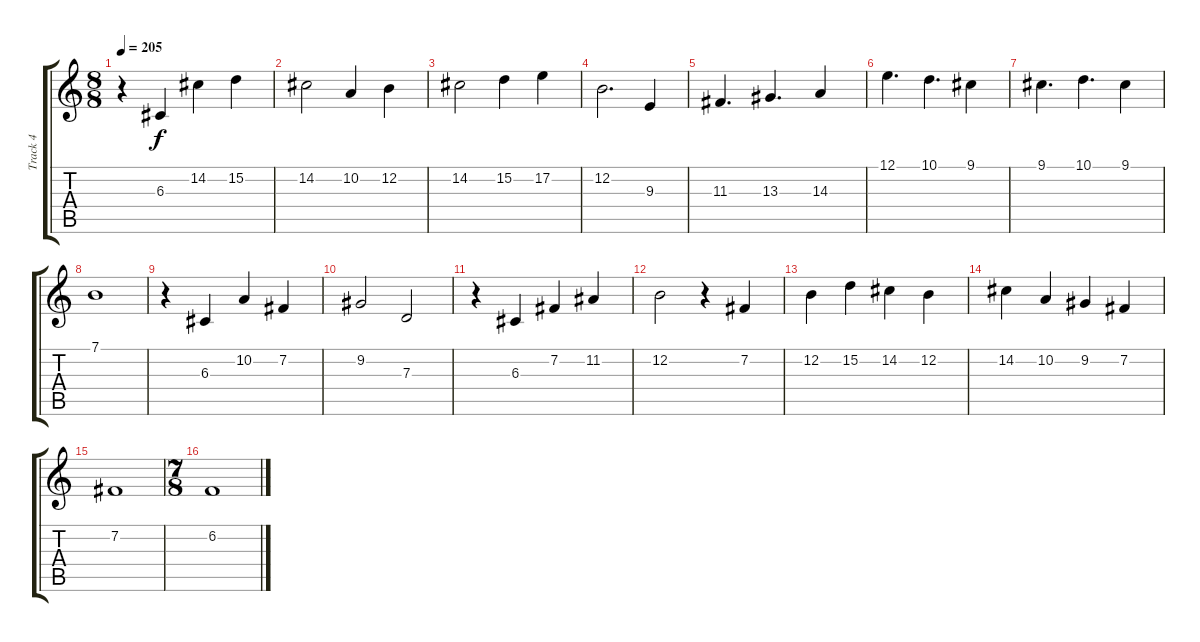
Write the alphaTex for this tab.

\track ("Track 4" "Track 4") {instrument stringensemble1}
\staff {score tabs}
\tuning (E4 B3 G3 D3 A2 E2) {hide}
\ts (8 8)
\tempo 205
\clef g2
\ks c
r.4{dy f} 6.3.4 14.2.4 15.2.4 |
14.2.2 10.2.4 12.2.4 |
14.2.2 15.2.4 17.2.4 |
12.2.2{d} 9.3.4 |
11.3.4{d} 13.3.4{d} 14.3.4 |
12.1.4{d} 10.1.4{d} 9.1.4 |
9.1.4{d} 10.1.4{d} 9.1.4 |
7.1.1 |
r.4 6.3.4 10.2.4 7.2.4 |
9.2.2 7.3.2 |
r.4 6.3.4 7.2.4 11.2.4 |
12.2.2 r.4 7.2.4 |
12.2.4 15.2.4 14.2.4 12.2.4 |
14.2.4 10.2.4 9.2.4 7.2.4 |
7.2.1 |
\ts (7 8)
6.2.1
